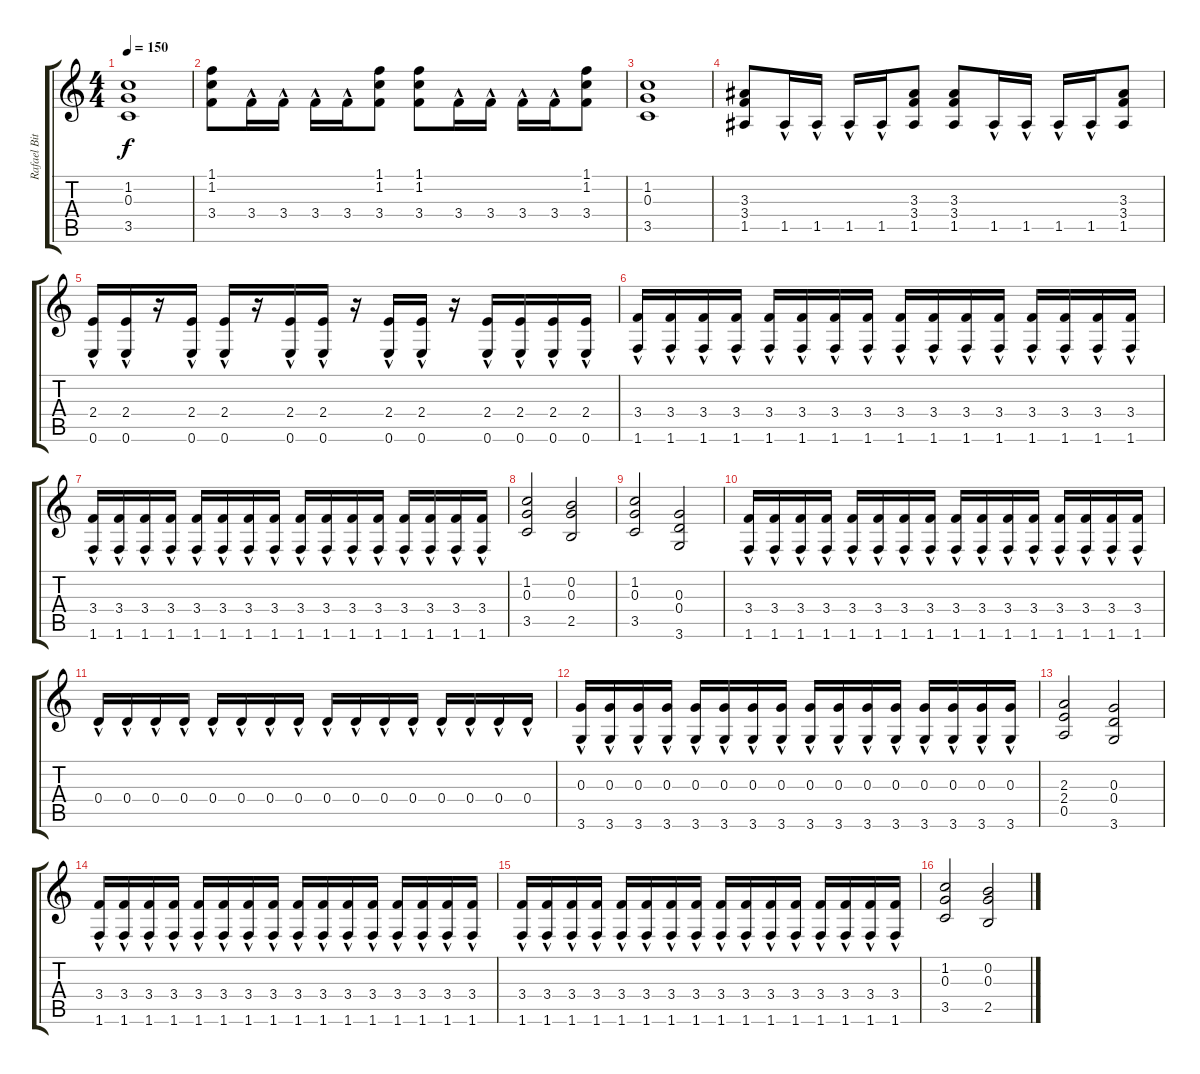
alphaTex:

\track ("Rafael Bitencourd" "Rafael Bit") {instrument distortionguitar}
\staff {score tabs}
\tuning (E4 B3 G3 D3 A2 E2) {hide}
\ts (4 4)
\tempo 150
\clef g2
\ks c
(1.2 0.3 3.5).1{dy f} |
(1.1 1.2 3.4).8 3.4{hac}.16 3.4{hac}.16 3.4{hac}.16 3.4{hac}.16 (1.1 1.2 3.4).8 (1.1 1.2 3.4).8 3.4{hac}.16 3.4{hac}.16 3.4{hac}.16 3.4{hac}.16 (1.1 1.2 3.4).8 |
(1.2 0.3 3.5).1 |
(3.3 3.4 1.5).8 1.5{hac}.16 1.5{hac}.16 1.5{hac}.16 1.5{hac}.16 (3.3 3.4 1.5).8 (3.3 3.4 1.5).8 1.5{hac}.16 1.5{hac}.16 1.5{hac}.16 1.5{hac}.16 (3.3 3.4 1.5).8 |
(2.4{hac} 0.6{hac}).16 (2.4{hac} 0.6{hac}).16 r.16 (2.4{hac} 0.6{hac}).16 (2.4{hac} 0.6{hac}).16 r.16 (2.4{hac} 0.6{hac}).16 (2.4{hac} 0.6{hac}).16 r.16 (2.4{hac} 0.6{hac}).16 (2.4{hac} 0.6{hac}).16 r.16 (2.4{hac} 0.6{hac}).16 (2.4{hac} 0.6{hac}).16 (2.4{hac} 0.6{hac}).16 (2.4{hac} 0.6{hac}).16 |
(3.4{hac} 1.6{hac}).16 (3.4{hac} 1.6{hac}).16 (3.4{hac} 1.6{hac}).16 (3.4{hac} 1.6{hac}).16 (3.4{hac} 1.6{hac}).16 (3.4{hac} 1.6{hac}).16 (3.4{hac} 1.6{hac}).16 (3.4{hac} 1.6{hac}).16 (3.4{hac} 1.6{hac}).16 (3.4{hac} 1.6{hac}).16 (3.4{hac} 1.6{hac}).16 (3.4{hac} 1.6{hac}).16 (3.4{hac} 1.6{hac}).16 (3.4{hac} 1.6{hac}).16 (3.4{hac} 1.6{hac}).16 (3.4{hac} 1.6{hac}).16 |
(3.4{hac} 1.6{hac}).16 (3.4{hac} 1.6{hac}).16 (3.4{hac} 1.6{hac}).16 (3.4{hac} 1.6{hac}).16 (3.4{hac} 1.6{hac}).16 (3.4{hac} 1.6{hac}).16 (3.4{hac} 1.6{hac}).16 (3.4{hac} 1.6{hac}).16 (3.4{hac} 1.6{hac}).16 (3.4{hac} 1.6{hac}).16 (3.4{hac} 1.6{hac}).16 (3.4{hac} 1.6{hac}).16 (3.4{hac} 1.6{hac}).16 (3.4{hac} 1.6{hac}).16 (3.4{hac} 1.6{hac}).16 (3.4{hac} 1.6{hac}).16 |
(1.2 0.3 3.5).2 (0.2 0.3 2.5).2 |
(1.2 0.3 3.5).2 (0.3 0.4 3.6).2 |
(3.4{hac} 1.6{hac}).16 (3.4{hac} 1.6{hac}).16 (3.4{hac} 1.6{hac}).16 (3.4{hac} 1.6{hac}).16 (3.4{hac} 1.6{hac}).16 (3.4{hac} 1.6{hac}).16 (3.4{hac} 1.6{hac}).16 (3.4{hac} 1.6{hac}).16 (3.4{hac} 1.6{hac}).16 (3.4{hac} 1.6{hac}).16 (3.4{hac} 1.6{hac}).16 (3.4{hac} 1.6{hac}).16 (3.4{hac} 1.6{hac}).16 (3.4{hac} 1.6{hac}).16 (3.4{hac} 1.6{hac}).16 (3.4{hac} 1.6{hac}).16 |
0.4{hac}.16 0.4{hac}.16 0.4{hac}.16 0.4{hac}.16 0.4{hac}.16 0.4{hac}.16 0.4{hac}.16 0.4{hac}.16 0.4{hac}.16 0.4{hac}.16 0.4{hac}.16 0.4{hac}.16 0.4{hac}.16 0.4{hac}.16 0.4{hac}.16 0.4{hac}.16 |
(0.3{hac} 3.6{hac}).16 (0.3{hac} 3.6{hac}).16 (0.3{hac} 3.6{hac}).16 (0.3{hac} 3.6{hac}).16 (0.3{hac} 3.6{hac}).16 (0.3{hac} 3.6{hac}).16 (0.3{hac} 3.6{hac}).16 (0.3{hac} 3.6{hac}).16 (0.3{hac} 3.6{hac}).16 (0.3{hac} 3.6{hac}).16 (0.3{hac} 3.6{hac}).16 (0.3{hac} 3.6{hac}).16 (0.3{hac} 3.6{hac}).16 (0.3{hac} 3.6{hac}).16 (0.3{hac} 3.6{hac}).16 (0.3{hac} 3.6{hac}).16 |
(2.3 2.4 0.5).2 (0.3 0.4 3.6).2 |
(3.4{hac} 1.6{hac}).16 (3.4{hac} 1.6{hac}).16 (3.4{hac} 1.6{hac}).16 (3.4{hac} 1.6{hac}).16 (3.4{hac} 1.6{hac}).16 (3.4{hac} 1.6{hac}).16 (3.4{hac} 1.6{hac}).16 (3.4{hac} 1.6{hac}).16 (3.4{hac} 1.6{hac}).16 (3.4{hac} 1.6{hac}).16 (3.4{hac} 1.6{hac}).16 (3.4{hac} 1.6{hac}).16 (3.4{hac} 1.6{hac}).16 (3.4{hac} 1.6{hac}).16 (3.4{hac} 1.6{hac}).16 (3.4{hac} 1.6{hac}).16 |
(3.4{hac} 1.6{hac}).16 (3.4{hac} 1.6{hac}).16 (3.4{hac} 1.6{hac}).16 (3.4{hac} 1.6{hac}).16 (3.4{hac} 1.6{hac}).16 (3.4{hac} 1.6{hac}).16 (3.4{hac} 1.6{hac}).16 (3.4{hac} 1.6{hac}).16 (3.4{hac} 1.6{hac}).16 (3.4{hac} 1.6{hac}).16 (3.4{hac} 1.6{hac}).16 (3.4{hac} 1.6{hac}).16 (3.4{hac} 1.6{hac}).16 (3.4{hac} 1.6{hac}).16 (3.4{hac} 1.6{hac}).16 (3.4{hac} 1.6{hac}).16 |
(1.2 0.3 3.5).2 (0.2 0.3 2.5).2
